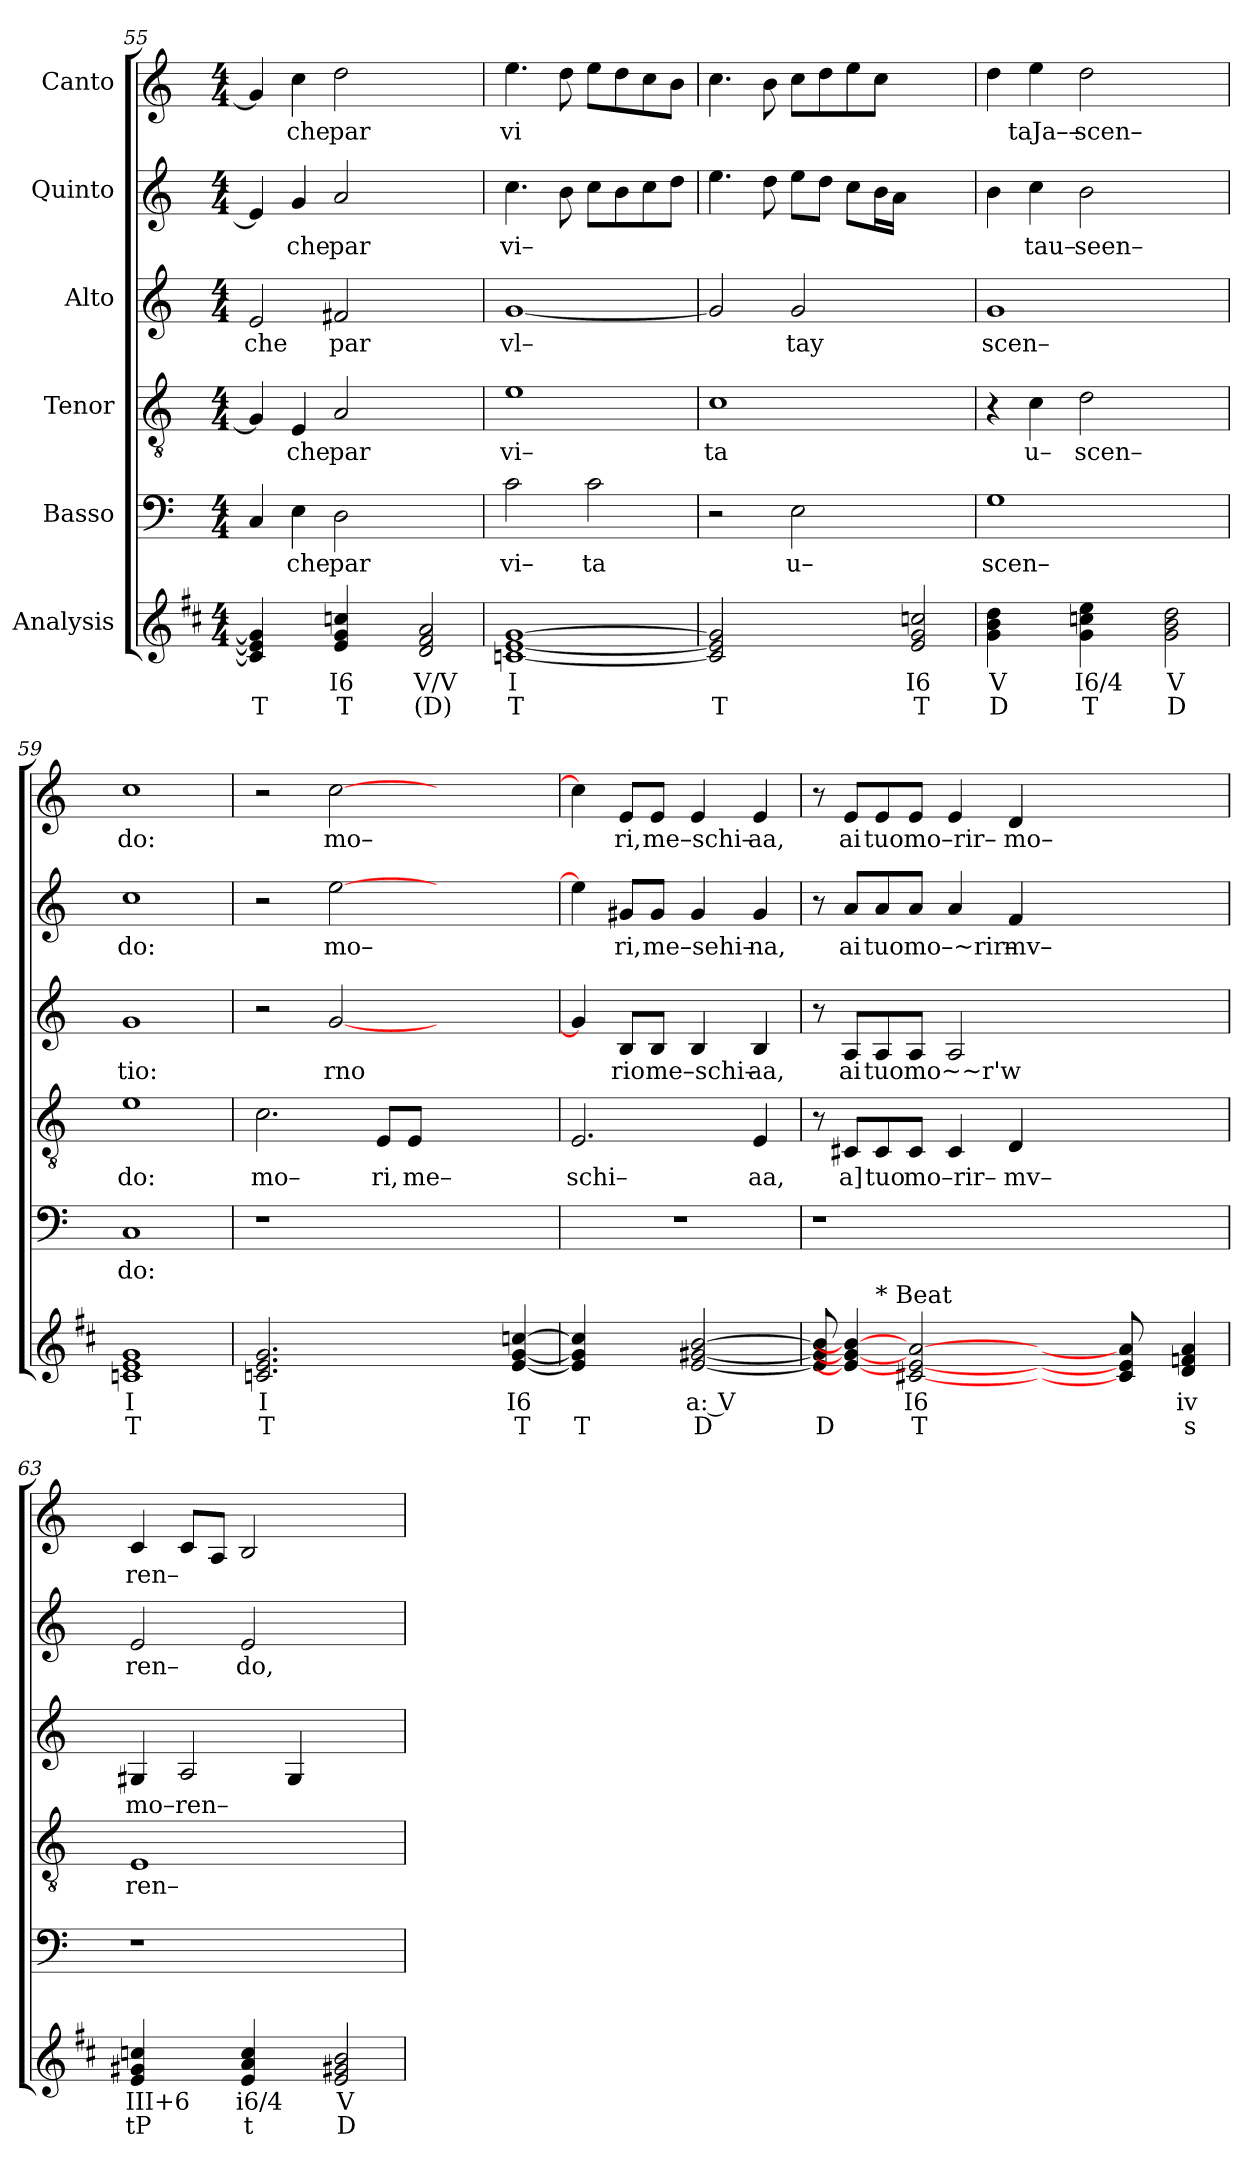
**kern	**text	**text	**kern	**text	**kern	**text	**kern	**text	**kern	**text	**kern	**text
*part6	*part6	*part6	*part5	*part5	*part4	*part4	*part3	*part3	*part2	*part2	*part1	*part1
*staff6	*staff6	*staff6	*staff5	*staff5	*staff4	*staff4	*staff3	*staff3	*staff2	*staff2	*staff1	*staff1
*I"Analysis	*	*	*I"Basso	*	*I"Tenor	*	*I"Alto	*	*I"Quinto	*	*I"Canto	*
*	*	*	*clefF4	*	*clefGv2	*	*clefG2	*	*clefG2	*	*clefG2	*
*k[f#c#]	*	*	*k[]	*	*k[]	*	*k[]	*	*k[]	*	*k[]	*
*M4/4	*	*	*M4/4	*	*M4/4	*	*M4/4	*	*M4/4	*	*M4/4	*
=55	=55	=55	=55	=55	=55	=55	=55	=55	=55	=55	=55	=55
!	!	!	!	!	!	!	!	!LO:LY:b	!	!	!	!
4c] 4e] 4g]	.	T	4C/	.	4G/]	.	2e/	che	4e/]	.	4g/]	.
!	!	!	!	!LO:LY:b	!	!	!	!	!	!	!	!
!	!	!	!	!	!	!LO:LY:b	!	!	!	!	!	!
!	!	!	!	!	!	!	!	!	!	!LO:LY:b	!	!
!	!	!	!	!	!	!	!	!	!	!	!	!LO:LY:b
4ryy	.	.	4E\	che	4E/	che	.	.	4g/	che	4cc\	che
!	!	!	!	!LO:LY:b	!	!	!	!	!	!	!	!
!	!	!	!	!	!	!LO:LY:b	!	!	!	!	!	!
!	!	!	!	!	!	!	!	!LO:LY:b	!	!	!	!
!	!	!	!	!	!	!	!	!	!	!LO:LY:b	!	!
!	!	!	!	!	!	!	!	!	!	!	!	!LO:LY:b
4e 4g 4ccn	I6	T	2D\	par	2A/	par	2f#X/	par	2a/	par	2dd\	par
4ryy	.	.	.	.	.	.	.	.	.	.	.	.
2d 2f# 2a	V/V	(D)	2ryy	.	2ryy	.	2ryy	.	2ryy	.	2ryy	.
=56	=56	=56	=56	=56	=56	=56	=56	=56	=56	=56	=56	=56
!	!	!	!	!LO:LY:b	!	!	!	!	!	!	!	!
!	!	!	!	!	!	!LO:LY:b	!	!	!	!	!	!
!	!	!	!	!	!	!	!	!LO:LY:b	!	!	!	!
!	!	!	!	!	!	!	!	!	!	!LO:LY:b	!	!
!	!	!	!	!	!	!	!	!	!	!	!	!LO:LY:b
[1cn [1e [1g	I	T	2c\	vi–	1e	vi–	[1g	vl–	4.cc\	vi–	4.ee\	vi
.	.	.	.	.	.	.	.	.	8b\	.	8dd\	.
!	!	!	!	!LO:LY:b	!	!	!	!	!	!	!	!
.	.	.	2c\	ta	.	.	.	.	8cc\L	.	8ee\L	.
.	.	.	.	.	.	.	.	.	8b\	.	8dd\	.
.	.	.	.	.	.	.	.	.	8cc\	.	8cc\	.
.	.	.	.	.	.	.	.	.	8dd\J	.	8b\J	.
=57	=57	=57	=57	=57	=57	=57	=57	=57	=57	=57	=57	=57
!	!	!	!	!	!	!LO:LY:b	!	!	!	!	!	!
2c] 2e] 2g]	.	T	2r	.	1c	ta	2g/]	.	4.ee\	.	4.cc\	.
.	.	.	.	.	.	.	.	.	8dd\	.	8b\	.
!	!	!	!	!LO:LY:b	!	!	!	!	!	!	!	!
!	!	!	!	!	!	!	!	!LO:LY:b	!	!	!	!
2ryy	.	.	2E\	u–	.	.	2g/	tay	8ee\L	.	8cc\L	.
.	.	.	.	.	.	.	.	.	8dd\J	.	8dd\	.
.	.	.	.	.	.	.	.	.	8cc\L	.	8ee\	.
.	.	.	.	.	.	.	.	.	16b\L	.	8cc\J	.
.	.	.	.	.	.	.	.	.	16a\JJ	.	.	.
2e 2g 2ccn	I6	T	2ryy	.	2ryy	.	2ryy	.	2ryy	.	2ryy	.
=58	=58	=58	=58	=58	=58	=58	=58	=58	=58	=58	=58	=58
!	!	!	!	!LO:LY:b	!	!	!	!	!	!	!	!
!	!	!	!	!	!	!	!	!LO:LY:b	!	!	!	!
4g 4b 4dd	V	D	1G	scen–	4r	.	1g	scen–	4b\	.	4dd\	.
!	!	!	!	!	!	!LO:LY:b	!	!	!	!	!	!
!	!	!	!	!	!	!	!	!	!	!LO:LY:b	!	!
!	!	!	!	!	!	!	!	!	!	!	!	!LO:LY:b
4ryy	.	.	.	.	4c\	u–	.	.	4cc\	tau–	4ee\	taJa––
!	!	!	!	!	!	!LO:LY:b	!	!	!	!	!	!
!	!	!	!	!	!	!	!	!	!	!LO:LY:b	!	!
!	!	!	!	!	!	!	!	!	!	!	!	!LO:LY:b
4g 4ccn 4ee	I6/4	T	.	.	2d\	scen–	.	.	2b\	seen–	2dd\	scen–
4ryy	.	.	.	.	.	.	.	.	.	.	.	.
2g 2b 2dd	V	D	2ryy	.	2ryy	.	2ryy	.	2ryy	.	2ryy	.
=59	=59	=59	=59	=59	=59	=59	=59	=59	=59	=59	=59	=59
!	!	!	!	!LO:LY:b	!	!	!	!	!	!	!	!
!	!	!	!	!	!	!LO:LY:b	!	!	!	!	!	!
!	!	!	!	!	!	!	!	!LO:LY:b	!	!	!	!
!	!	!	!	!	!	!	!	!	!	!LO:LY:b	!	!
!	!	!	!	!	!	!	!	!	!	!	!	!LO:LY:b
1cn 1e 1g	I	T	1C	do:	1e	do:	1g	tio:	1cc	do:	1cc	do:
=60	=60	=60	=60	=60	=60	=60	=60	=60	=60	=60	=60	=60
!	!	!	!	!	!	!LO:LY:b	!	!	!	!	!	!
2.cn 2.e 2.g	I	T	1r	.	2.c\	mo–	2r	.	2r	.	2r	.
!	!	!	!	!	!	!	!	!LO:LY:b	!	!	!	!
!	!	!	!	!	!	!	!	!	!	!LO:LY:b	!	!
!	!	!	!	!	!	!	!	!	!	!	!	!LO:LY:b
.	.	.	.	.	.	.	[2g/	rno	[2ee\	mo–	[2cc\	mo–
!	!	!	!	!	!	!LO:LY:b	!	!	!	!	!	!
2.ryy	.	.	.	.	8E/L	ri,	.	.	.	.	.	.
!	!	!	!	!	!	!LO:LY:b	!	!	!	!	!	!
.	.	.	.	.	8E/J	me–	.	.	.	.	.	.
.	.	.	2.ryy	.	2.ryy	.	2.ryy	.	2.ryy	.	2.ryy	.
[4e [4g [4ccn	I6	T	.	.	.	.	.	.	.	.	.	.
=61	=61	=61	=61	=61	=61	=61	=61	=61	=61	=61	=61	=61
!	!	!	!	!	!	!LO:LY:b	!	!	!	!	!	!
4e] 4g] 4cc]	.	T	1r	.	2.E/	schi–	4g/]	.	4ee\]	.	4cc\]	.
!	!	!	!	!	!	!	!	!LO:LY:b	!	!	!	!
!	!	!	!	!	!	!	!	!	!	!LO:LY:b	!	!
!	!	!	!	!	!	!	!	!	!	!	!	!LO:LY:b
4ryy	.	.	.	.	.	.	8B/L	rio	8g#X/L	ri,	8e/L	ri,
!	!	!	!	!	!	!	!	!LO:LY:b	!	!	!	!
!	!	!	!	!	!	!	!	!	!	!LO:LY:b	!	!
!	!	!	!	!	!	!	!	!	!	!	!	!LO:LY:b
.	.	.	.	.	.	.	8B/J	me–schi–	8g#/J	me–sehi–	8e/J	me–schi–
[2e [2g#X [2b	a: V	D	.	.	.	.	4B/	.	4g#/	.	4e/	.
!	!	!	!	!	!	!LO:LY:b	!	!	!	!	!	!
!	!	!	!	!	!	!	!	!LO:LY:b	!	!	!	!
!	!	!	!	!	!	!	!	!	!	!LO:LY:b	!	!
!	!	!	!	!	!	!	!	!	!	!	!	!LO:LY:b
.	.	.	.	.	4E/	aa,	4B/	aa,	4g#/	na,	4e/	aa,
=62	=62	=62	=62	=62	=62	=62	=62	=62	=62	=62	=62	=62
*^	*	*	*	*	*	*	*	*	*	*	*	*
8e] 8g#] 8b]	4ryy	.	D	1r	.	8r	.	8r	.	8r	.	8r	.
!	!	!	!	!	!	!	!LO:LY:b	!	!	!	!	!	!
!	!	!	!	!	!	!	!	!	!LO:LY:b	!	!	!	!
!	!	!	!	!	!	!	!	!	!	!	!LO:LY:b	!	!
!	!	!	!	!	!	!	!	!	!	!	!	!	!LO:LY:b
4e_ 4g#_ 4b_	.	.	.	.	.	8C#X/L	a]	8A/L	ai	8a/L	ai	8e/L	ai
!	!	!	!	!	!	!	!LO:LY:b	!	!	!	!	!	!
!	!	!	!	!	!	!	!	!	!LO:LY:b	!	!	!	!
!	!	!	!	!	!	!	!	!	!	!	!LO:LY:b	!	!
!	!LO:TX:a:t=* Beat	!	!	!	!	!	!	!	!	!	!	!	!
!	!	!	!	!	!	!	!	!	!	!	!	!	!LO:LY:b
.	1.ryy	.	.	.	.	8C#/	tuo	8A/	tuo	8a/	tuo	8e/	tuo
!	!	!	!	!	!	!	!LO:LY:b	!	!	!	!	!	!
!	!	!	!	!	!	!	!	!	!LO:LY:b	!	!	!	!
!	!	!	!	!	!	!	!	!	!	!	!LO:LY:b	!	!
!	!	!	!	!	!	!	!	!	!	!	!	!	!LO:LY:b
[2c#X [2e [2a	.	I6	T	.	.	8C#/J	mo–rir–	8A/J	mo~~r'w	8a/J	mo–~rir–	8e/J	mo–rir–
.	.	.	.	.	.	4C#/	.	2A/	.	4a/	.	4e/	.
!	!	!	!	!	!	!	!LO:LY:b	!	!	!	!	!	!
!	!	!	!	!	!	!	!	!	!	!	!LO:LY:b	!	!
!	!	!	!	!	!	!	!	!	!	!	!	!	!LO:LY:b
.	.	.	.	.	.	4D/	mv–	.	.	4f/	mv–	4d/	mo–
4.ryy	.	.	.	.	.	.	.	.	.	.	.	.	.
.	.	.	.	2.ryy	.	2.ryy	.	2.ryy	.	2.ryy	.	2.ryy	.
8c#] 8e] 8a]	.	.	.	.	.	.	.	.	.	.	.	.	.
8ryy	.	.	.	.	.	.	.	.	.	.	.	.	.
4d 4fn 4a	.	iv	s	.	.	.	.	.	.	.	.	.	.
*v	*v	*	*	*	*	*	*	*	*	*	*	*	*
=63	=63	=63	=63	=63	=63	=63	=63	=63	=63	=63	=63	=63
*^	*	*	*	*	*	*	*	*	*	*	*	*
!	!	!	!	!	!	!	!LO:LY:b	!	!	!	!	!	!
*v	*v	*	*	*	*	*	*	*	*	*	*	*	*
*^	*	*	*	*	*	*	*	*	*	*	*	*
!	!	!	!	!	!	!	!	!	!LO:LY:b	!	!	!	!
*v	*v	*	*	*	*	*	*	*	*	*	*	*	*
*^	*	*	*	*	*	*	*	*	*	*	*	*
!	!	!	!	!	!	!	!	!	!	!	!LO:LY:b	!	!
*v	*v	*	*	*	*	*	*	*	*	*	*	*	*
*^	*	*	*	*	*	*	*	*	*	*	*	*
!	!	!	!	!	!	!	!	!	!	!	!	!	!LO:LY:b
*v	*v	*	*	*	*	*	*	*	*	*	*	*	*
4e 4g#X 4ccn	III+6	tP	1r	.	1E	ren–	4G#X/	mo–	2e/	ren–	4c/	ren–
!	!	!	!	!	!	!	!	!LO:LY:b	!	!	!	!
4ryy	.	.	.	.	.	.	2A/	ren–	.	.	8c/L	.
.	.	.	.	.	.	.	.	.	.	.	8A/J	.
!	!	!	!	!	!	!	!	!	!	!LO:LY:b	!	!
4e 4a 4cc	i6/4	t	.	.	.	.	.	.	2e/	do,	2B/	.
4ryy	.	.	.	.	.	.	4G#/	.	.	.	.	.
2e 2g#X 2b	V	D	2ryy	.	2ryy	.	2ryy	.	2ryy	.	2ryy	.
=	=	=	=	=	=	=	=	=	=	=	=	=
*-	*-	*-	*-	*-	*-	*-	*-	*-	*-	*-	*-	*-
